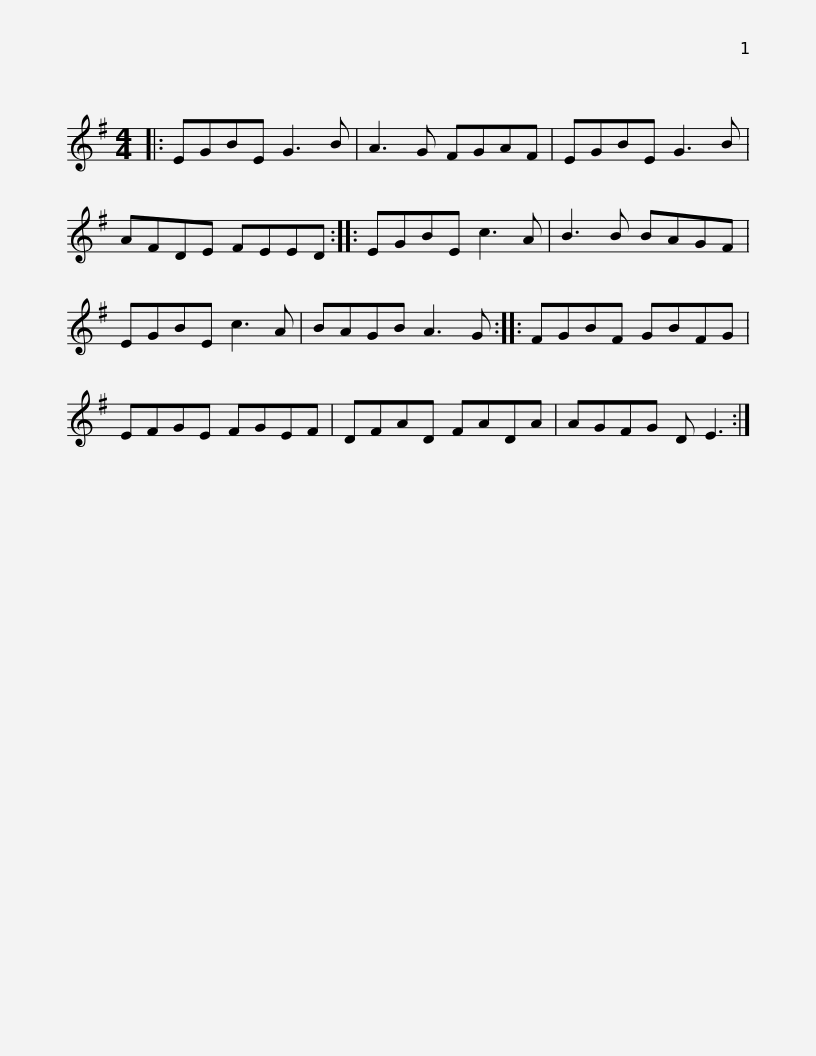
X:1
L:1/8
M:4/4
I:linebreak $
K:Emin
V:1 treble
V:1
|: EGBE G3 B | A3 G FGAF | EGBE G3 B | AFDE FEED :: EGBE c3 A | %5
 B3 B BAGF |$ EGBE c3 A | BAGB A3 G :: FGBF GBFG | EFGE FGEF | %10
 DFAD FADA |$ AGFG D E3 :| %12
